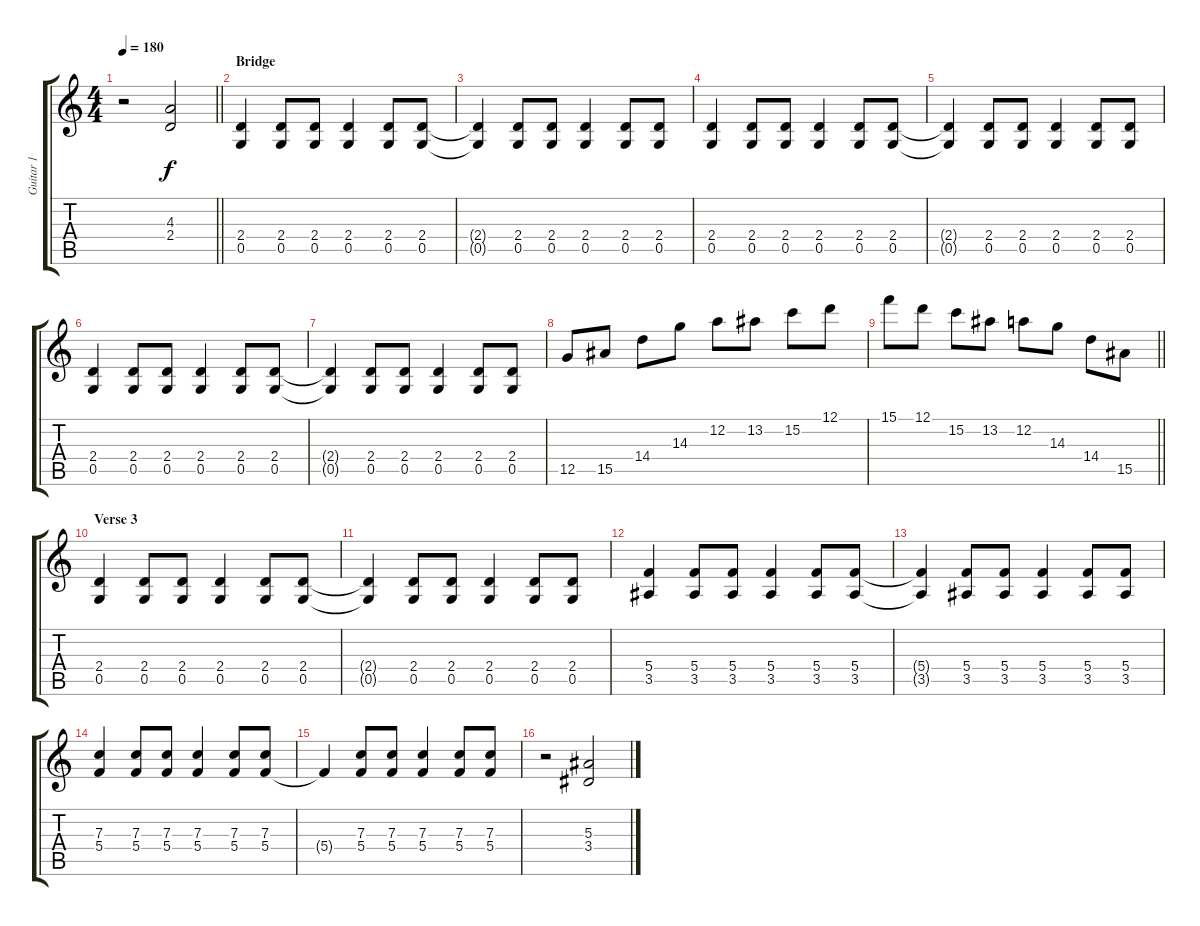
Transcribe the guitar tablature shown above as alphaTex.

\track ("Guitar 1" "Guitar 1") {instrument distortionguitar}
\staff {score tabs}
\tuning (D4 A3 F3 C3 G2 D2) {hide}
\ts (4 4)
\tempo 180
\clef g2
\barLineRight lightlight
\ks c
r.2{dy f} (4.3 2.4).2 |
\section ("" "Bridge")
(2.4 0.5).4 (2.4 0.5).8 (2.4 0.5).8 (2.4 0.5).4 (2.4 0.5).8 (2.4 0.5).8 |
(2.4{t} 0.5{t}).4 (2.4 0.5).8 (2.4 0.5).8 (2.4 0.5).4 (2.4 0.5).8 (2.4 0.5).8 |
(2.4 0.5).4 (2.4 0.5).8 (2.4 0.5).8 (2.4 0.5).4 (2.4 0.5).8 (2.4 0.5).8 |
(2.4{t} 0.5{t}).4 (2.4 0.5).8 (2.4 0.5).8 (2.4 0.5).4 (2.4 0.5).8 (2.4 0.5).8 |
(2.4 0.5).4 (2.4 0.5).8 (2.4 0.5).8 (2.4 0.5).4 (2.4 0.5).8 (2.4 0.5).8 |
(2.4{t} 0.5{t}).4 (2.4 0.5).8 (2.4 0.5).8 (2.4 0.5).4 (2.4 0.5).8 (2.4 0.5).8 |
12.5.8 15.5.8 14.4.8 14.3.8 12.2.8 13.2.8 15.2.8 12.1.8 |
\barLineRight lightlight
15.1.8 12.1.8 15.2.8 13.2.8 12.2.8 14.3.8 14.4.8 15.5.8 |
\section ("" "Verse 3")
(2.4 0.5).4 (2.4 0.5).8 (2.4 0.5).8 (2.4 0.5).4 (2.4 0.5).8 (2.4 0.5).8 |
(2.4{t} 0.5{t}).4 (2.4 0.5).8 (2.4 0.5).8 (2.4 0.5).4 (2.4 0.5).8 (2.4 0.5).8 |
(5.4 3.5).4 (5.4 3.5).8 (5.4 3.5).8 (5.4 3.5).4 (5.4 3.5).8 (5.4 3.5).8 |
(5.4{t} 3.5{t}).4 (5.4 3.5).8 (5.4 3.5).8 (5.4 3.5).4 (5.4 3.5).8 (5.4 3.5).8 |
(7.3 5.4).4 (7.3 5.4).8 (7.3 5.4).8 (7.3 5.4).4 (7.3 5.4).8 (7.3 5.4).8 |
5.4{t}.4 (7.3 5.4).8 (7.3 5.4).8 (7.3 5.4).4 (7.3 5.4).8 (7.3 5.4).8 |
r.2 (5.3 3.4).2
